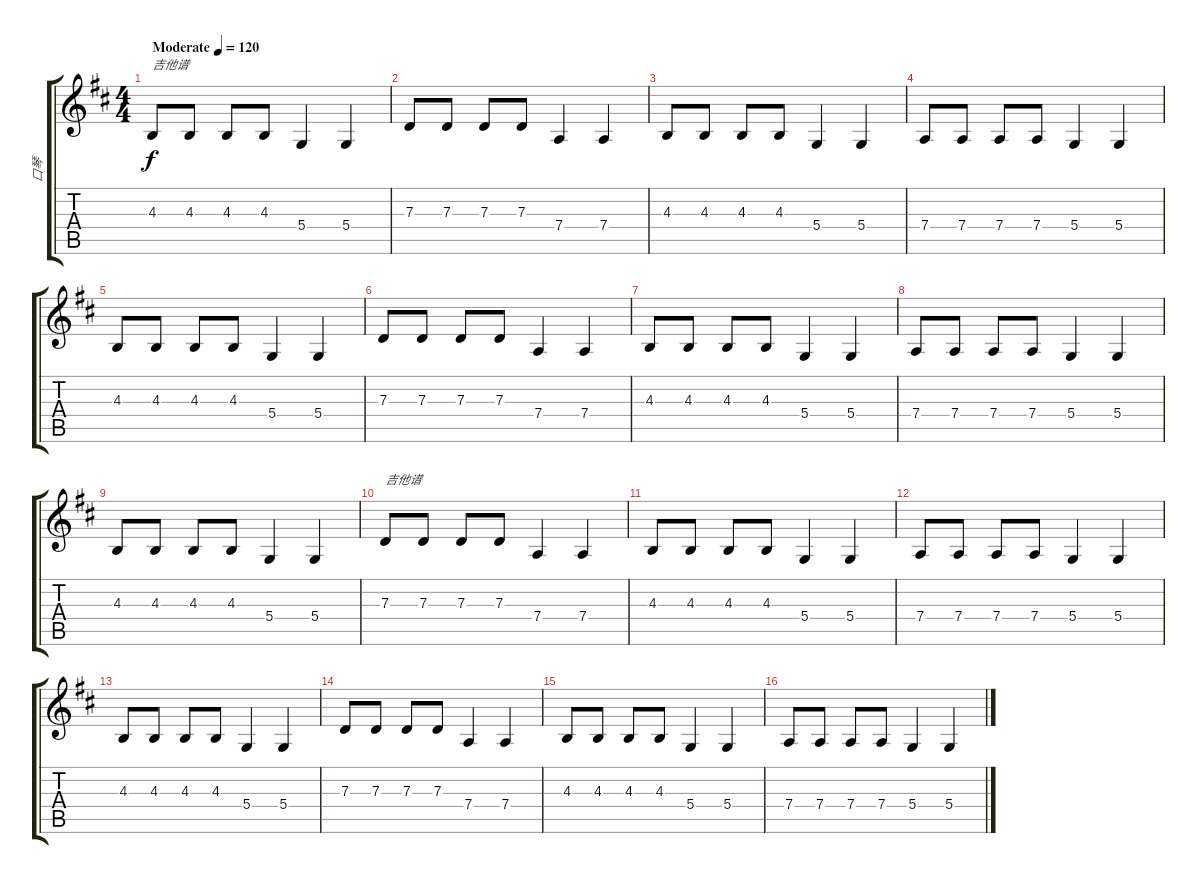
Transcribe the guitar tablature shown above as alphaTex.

\track ("口琴" "口琴") {instrument harmonica}
\staff {score tabs}
\tuning (E4 B3 G3 D3 A2 E2) {hide}
\ts (4 4)
\tempo (120 "Moderate")
\clef g2
\ks d
4.3.8{txt "吉他谱" dy f instrument harmonica} 4.3.8 4.3.8 4.3.8 5.4.4 5.4.4 |
7.3.8 7.3.8 7.3.8 7.3.8 7.4.4 7.4.4 |
4.3.8 4.3.8 4.3.8 4.3.8 5.4.4 5.4.4 |
7.4.8 7.4.8 7.4.8 7.4.8 5.4.4 5.4.4 |
4.3.8 4.3.8 4.3.8 4.3.8 5.4.4 5.4.4 |
7.3.8 7.3.8 7.3.8 7.3.8 7.4.4 7.4.4 |
4.3.8 4.3.8 4.3.8 4.3.8 5.4.4 5.4.4 |
7.4.8 7.4.8 7.4.8 7.4.8 5.4.4 5.4.4 |
4.3.8 4.3.8 4.3.8 4.3.8 5.4.4 5.4.4 |
7.3.8{txt "吉他谱"} 7.3.8 7.3.8 7.3.8 7.4.4 7.4.4 |
4.3.8 4.3.8 4.3.8 4.3.8 5.4.4 5.4.4 |
7.4.8 7.4.8 7.4.8 7.4.8 5.4.4 5.4.4 |
4.3.8 4.3.8 4.3.8 4.3.8 5.4.4 5.4.4 |
7.3.8 7.3.8 7.3.8 7.3.8 7.4.4 7.4.4 |
4.3.8 4.3.8 4.3.8 4.3.8 5.4.4 5.4.4 |
7.4.8 7.4.8 7.4.8 7.4.8 5.4.4 5.4.4
